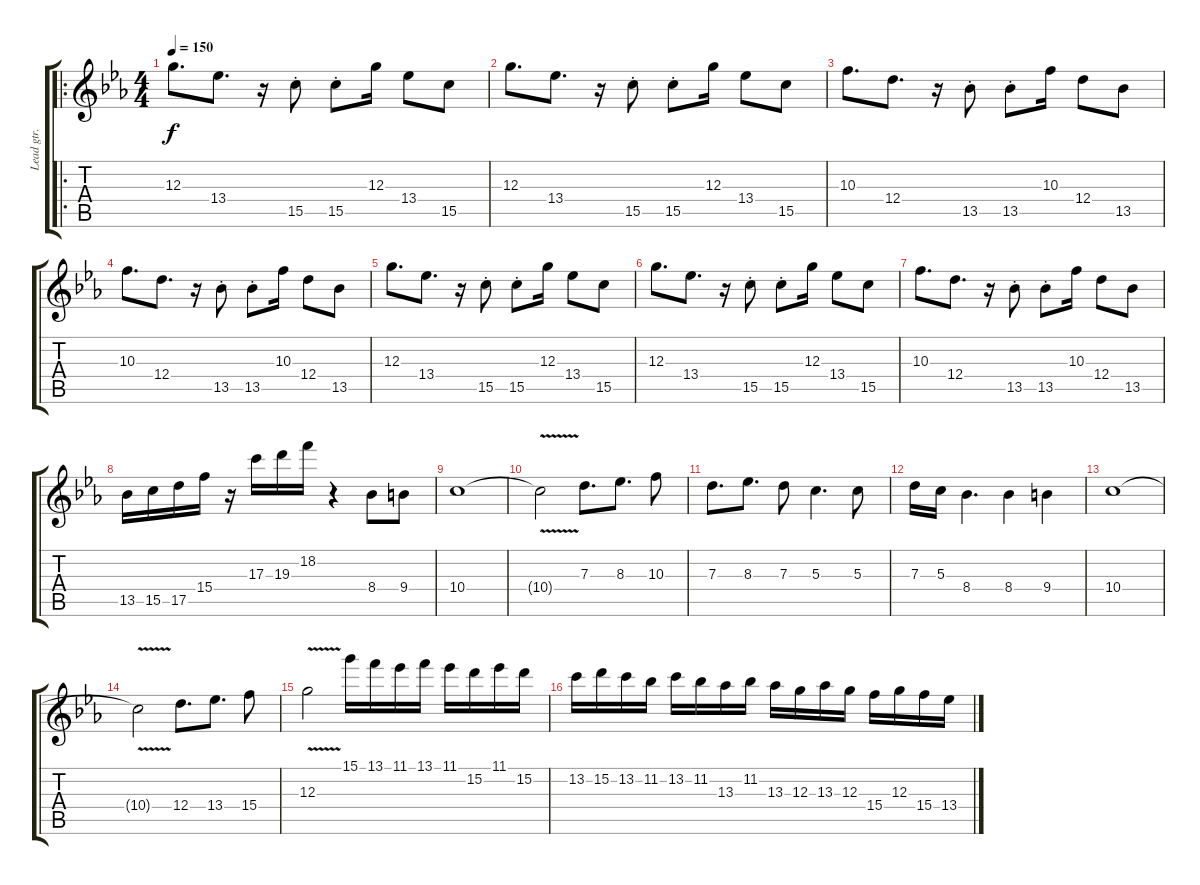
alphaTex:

\track ("Lead gtr. 1" "Lead gtr. ") {instrument distortionguitar}
\staff {score tabs}
\tuning (E4 B3 G3 D3 A2 E2) {hide}
\ro
\ts (4 4)
\tempo 150
\clef g2
\ks cminor
12.3.8{d dy f instrument distortionguitar} 13.4.8{d} r.16 15.5{st}.8 15.5{st}.8 12.3.16 13.4.8 15.5.8 |
12.3.8{d} 13.4.8{d} r.16 15.5{st}.8 15.5{st}.8 12.3.16 13.4.8 15.5.8 |
10.3.8{d} 12.4.8{d} r.16 13.5{st}.8 13.5{st}.8 10.3.16 12.4.8 13.5.8 |
10.3.8{d} 12.4.8{d} r.16 13.5{st}.8 13.5{st}.8 10.3.16 12.4.8 13.5.8 |
12.3.8{d} 13.4.8{d} r.16 15.5{st}.8 15.5{st}.8 12.3.16 13.4.8 15.5.8 |
12.3.8{d} 13.4.8{d} r.16 15.5{st}.8 15.5{st}.8 12.3.16 13.4.8 15.5.8 |
10.3.8{d} 12.4.8{d} r.16 13.5{st}.8 13.5{st}.8 10.3.16 12.4.8 13.5.8 |
13.5.16 15.5.16 17.5.16 15.4.16 r.16 17.3.16 19.3.16 18.2.16 r.4 8.4.8 9.4.8 |
10.4.1 |
10.4{v t}.2 7.3.8{d} 8.3.8{d} 10.3.8 |
7.3.8{d} 8.3.8{d} 7.3.8 5.3.4{d} 5.3.8 |
7.3.16 5.3.16 8.4.4{d} 8.4.4 9.4.4 |
10.4.1 |
10.4{v t}.2 12.4.8{d} 13.4.8{d} 15.4.8 |
12.3{v}.2 15.1.16 13.1.16 11.1.16 13.1.16 11.1.16 15.2.16 11.1.16 15.2.16 |
13.2.16 15.2.16 13.2.16 11.2.16 13.2.16 11.2.16 13.3.16 11.2.16 13.3.16 12.3.16 13.3.16 12.3.16 15.4.16 12.3.16 15.4.16 13.4.16
